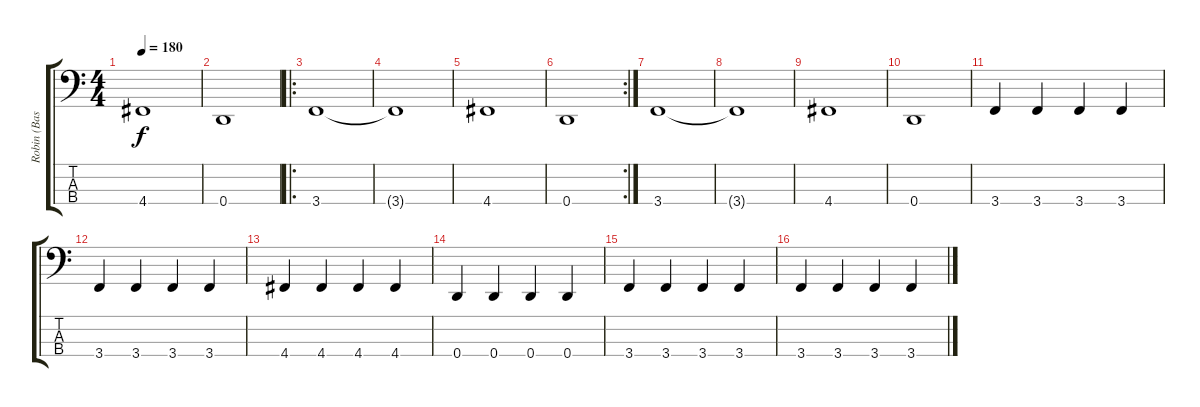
\track ("Robin (Bass)" "Robin (Bas") {instrument electricbassfinger}
\staff {score tabs}
\tuning (G2 D2 A1 D1) {hide}
\ts (4 4)
\tempo 180
\clef f4
\ks c
4.4.1{dy f} |
0.4.1 |
\ro
3.4.1 |
3.4{t}.1 |
4.4.1 |
\rc 2
0.4.1 |
3.4.1 |
3.4{t}.1 |
4.4.1 |
0.4.1 |
3.4.4 3.4.4 3.4.4 3.4.4 |
3.4.4 3.4.4 3.4.4 3.4.4 |
4.4.4 4.4.4 4.4.4 4.4.4 |
0.4.4 0.4.4 0.4.4 0.4.4 |
3.4.4 3.4.4 3.4.4 3.4.4 |
3.4.4 3.4.4 3.4.4 3.4.4
